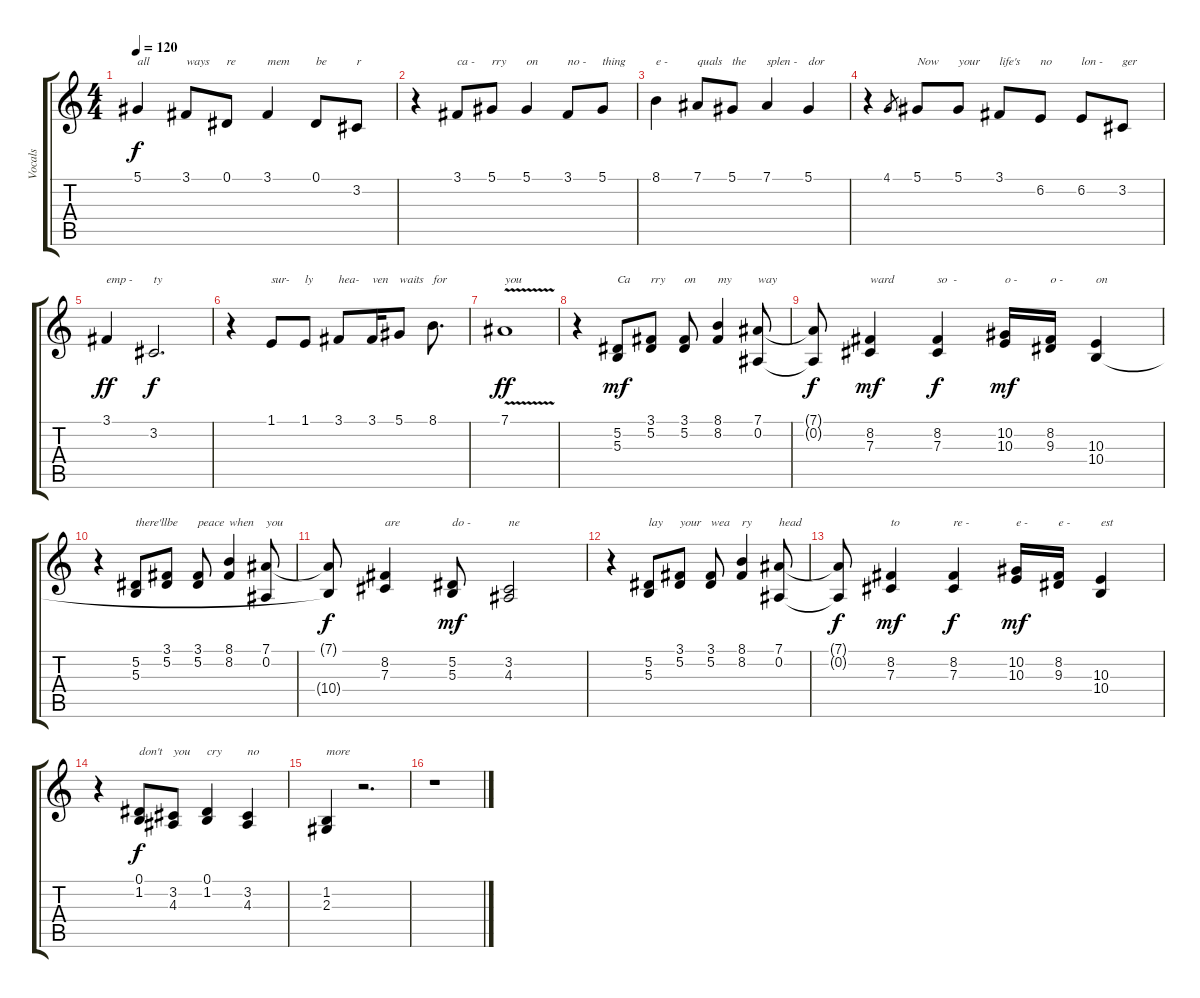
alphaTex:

\track ("Vocals" "Vocals") {instrument altosax}
\staff {score tabs}
\tuning (Eb4 Bb3 Gb3 Db3 Ab2 Eb2) {hide}
\ts (4 4)
\tempo 120
\clef g2
\ks c
5.1.4{txt "all" dy f} 3.1.8{txt "ways"} 0.1.8{txt "re"} 3.1.4{txt "mem"} 0.1.8{txt "be"} 3.2.8{txt "r"} |
r.4 3.1.8{txt "ca -"} 5.1.8{txt "rry"} 5.1.4{txt "on"} 3.1.8{txt "no - "} 5.1.8{txt "thing"} |
8.1.4{txt "e -"} 7.1.8{txt "quals"} 5.1.8{txt "the"} 7.1.4{txt "splen -"} 5.1.4{txt "dor"} |
r.4 4.1.8{gr} 5.1.8{txt "Now" volume 14} 5.1.8{txt "your"} 3.1.8{txt "life's"} 6.2.8{txt "no"} 6.2.8{txt "lon -"} 3.2.8{txt "ger"} |
3.1.4{txt "emp -" dy ff} 3.2.2{d txt "ty" dy f} |
r.4 1.1.8{txt "sur-"} 1.1.8{txt "ly"} 3.1.8{txt "hea-"} 3.1.16{txt "ven"} 5.1.8{txt "waits"} 8.1.8{d txt "for"} |
7.1{v}.1{txt "you" dy ff} |
r.4 (5.2 5.3).8{txt "Ca" dy mf} (3.1 5.2).8{txt "rry"} (3.1 5.2).8{txt "on"} (8.1 8.2).4{txt "my"} (7.1 0.2).8{txt "way"} |
(7.1{t} 0.2{t}).8{dy f} (8.2 7.3).4{txt "ward" dy mf} (8.2 7.3).4{txt "so  -" dy f} (10.2 10.3).16{txt "o - " dy mf} (8.2 9.3).16{txt "o -"} (10.3 10.4).4{txt "on"} |
r.4 (5.2 5.3).8{txt "there'll"} (3.1 5.2).8{txt "be"} (3.1 5.2).8{txt "peace"} (8.1 8.2).4{txt "when"} (7.1 0.2).8{txt "you"} |
(7.1{t} 10.4{t}).8{dy f} (8.2 7.3).4{txt "are"} (5.2 5.3).8{txt "do -" dy mf} (3.2 4.3).2{txt "ne"} |
r.4 (5.2 5.3).8{txt "lay"} (3.1 5.2).8{txt "your"} (3.1 5.2).8{txt "wea"} (8.1 8.2).4{txt "ry"} (7.1 0.2).8{txt "head"} |
(7.1{t} 0.2{t}).8{dy f} (8.2 7.3).4{txt "to" dy mf} (8.2 7.3).4{txt "re -" dy f} (10.2 10.3).16{txt "e -" dy mf} (8.2 9.3).16{txt "e -"} (10.3 10.4).4{txt "est"} |
r.4 (0.1 1.2).8{txt "don't" dy f} (3.2 4.3).8{txt "you"} (0.1 1.2).4{txt "cry"} (3.2 4.3).4{txt "no"} |
(1.2 2.3).4{txt "more"} r.2{d} |
r.1
